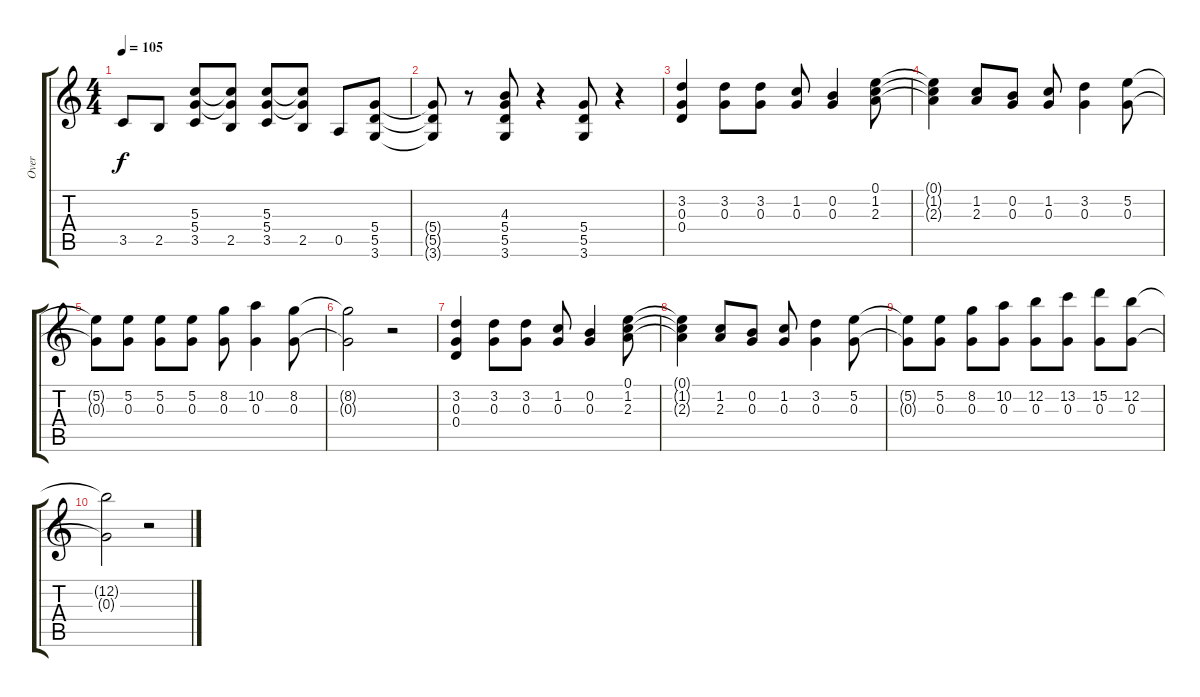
\track ("Over" "Over") {instrument overdrivenguitar}
\staff {score tabs}
\tuning (E4 B3 G3 D3 A2 E2) {hide}
\ts (4 4)
\tempo 105
\clef g2
\ks c
3.5.8{dy f} 2.5.8 (5.3 5.4 3.5).8 (5.3{t} 5.4{t} 2.5).8 (5.3 5.4 3.5).8 (5.3{t} 5.4{t} 2.5).8 0.5.8 (5.4 5.5 3.6).8 |
(5.4{t} 5.5{t} 3.6{t}).8 r.8 (4.3 5.4 5.5 3.6).8 r.4 (5.4 5.5 3.6).8 r.4 |
(3.2 0.3 0.4).4 (3.2 0.3).8 (3.2 0.3).8 (1.2 0.3).8 (0.2 0.3).4 (0.1 1.2 2.3).8 |
(0.1{t} 1.2{t} 2.3{t}).4 (1.2 2.3).8 (0.2 0.3).8 (1.2 0.3).8 (3.2 0.3).4 (5.2 0.3).8 |
(5.2{t} 0.3{t}).8 (5.2 0.3).8 (5.2 0.3).8 (5.2 0.3).8 (8.2 0.3).8 (10.2 0.3).4 (8.2 0.3).8 |
(8.2{t} 0.3{t}).2 r.2 |
(3.2 0.3 0.4).4 (3.2 0.3).8 (3.2 0.3).8 (1.2 0.3).8 (0.2 0.3).4 (0.1 1.2 2.3).8 |
(0.1{t} 1.2{t} 2.3{t}).4 (1.2 2.3).8 (0.2 0.3).8 (1.2 0.3).8 (3.2 0.3).4 (5.2 0.3).8 |
(5.2{t} 0.3{t}).8 (5.2 0.3).8 (8.2 0.3).8 (10.2 0.3).8 (12.2 0.3).8 (13.2 0.3).8 (15.2 0.3).8 (12.2 0.3).8 |
(12.2{t} 0.3{t}).2 r.2
